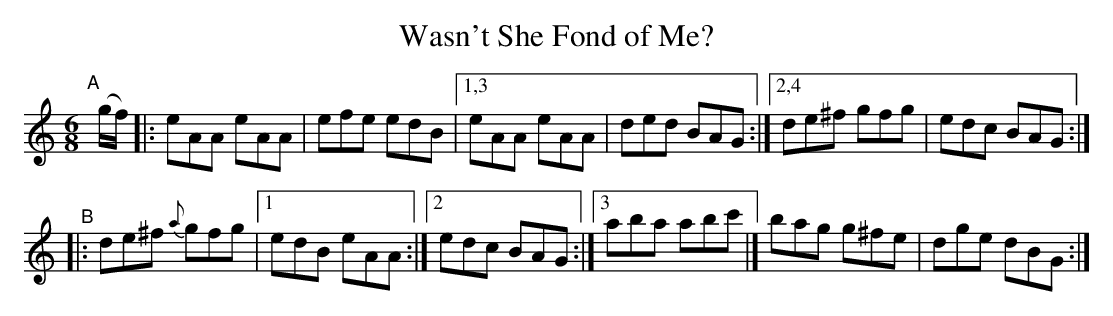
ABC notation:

X:1
T: Wasn't She Fond of Me?
M: 6/8
L: 1/8
K: Am
"^A"[|] (g/f/) \
|: eAA eAA | efe edB |[1,3 eAA  eAA | ded BAG \
                    :|[2,4 de^f gfg | edc BAG :|
"^B"\
|: de^f {a}gfg |[1 edB eAA \
              :|[2 edc BAG \
              :|[3 aba abc' |] bag g^fe | dge dBG :|
